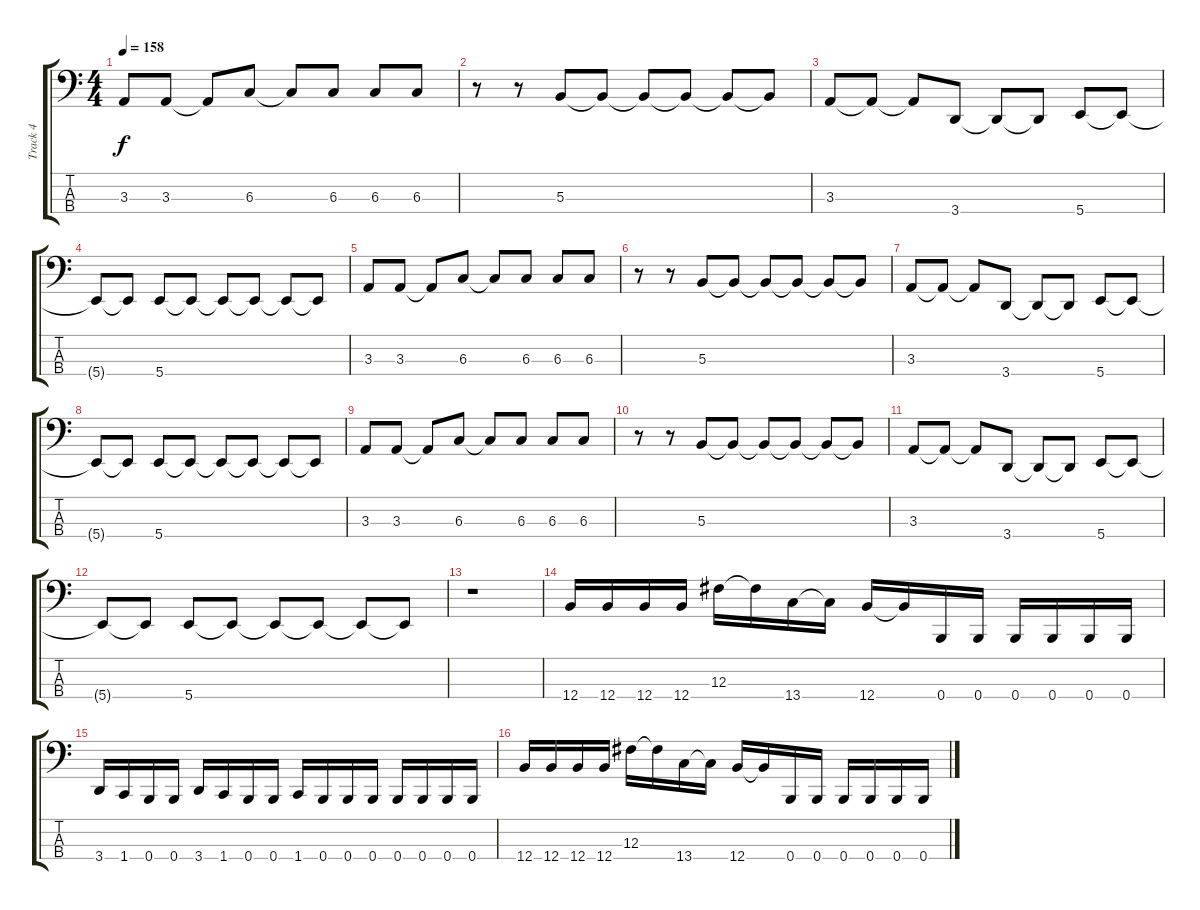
\track ("Track 4" "Track 4") {instrument electricbassfinger}
\staff {score tabs}
\tuning (E2 B1 Gb1 B0) {hide}
\ts (4 4)
\tempo 158
\clef f4
\ks c
3.3.8{dy f} 3.3.8 3.3{t}.8 6.3.8 6.3{t}.8 6.3.8 6.3.8 6.3.8 |
r.8 r.8 5.3.8 5.3{t}.8 5.3{t}.8 5.3{t}.8 5.3{t}.8 5.3{t}.8 |
3.3.8 3.3{t}.8 3.3{t}.8 3.4.8 3.4{t}.8 3.4{t}.8 5.4.8 5.4{t}.8 |
5.4{t}.8 5.4{t}.8 5.4.8 5.4{t}.8 5.4{t}.8 5.4{t}.8 5.4{t}.8 5.4{t}.8 |
3.3.8 3.3.8 3.3{t}.8 6.3.8 6.3{t}.8 6.3.8 6.3.8 6.3.8 |
r.8 r.8 5.3.8 5.3{t}.8 5.3{t}.8 5.3{t}.8 5.3{t}.8 5.3{t}.8 |
3.3.8 3.3{t}.8 3.3{t}.8 3.4.8 3.4{t}.8 3.4{t}.8 5.4.8 5.4{t}.8 |
5.4{t}.8 5.4{t}.8 5.4.8 5.4{t}.8 5.4{t}.8 5.4{t}.8 5.4{t}.8 5.4{t}.8 |
3.3.8 3.3.8 3.3{t}.8 6.3.8 6.3{t}.8 6.3.8 6.3.8 6.3.8 |
r.8 r.8 5.3.8 5.3{t}.8 5.3{t}.8 5.3{t}.8 5.3{t}.8 5.3{t}.8 |
3.3.8 3.3{t}.8 3.3{t}.8 3.4.8 3.4{t}.8 3.4{t}.8 5.4.8 5.4{t}.8 |
5.4{t}.8 5.4{t}.8 5.4.8 5.4{t}.8 5.4{t}.8 5.4{t}.8 5.4{t}.8 5.4{t}.8 |
r.1 |
12.4.16 12.4.16 12.4.16 12.4.16 12.3.16 12.3{t}.16 13.4.16 13.4{t}.16 12.4.16 12.4{t}.16 0.4.16 0.4.16 0.4.16 0.4.16 0.4.16 0.4.16 |
3.4.16 1.4.16 0.4.16 0.4.16 3.4.16 1.4.16 0.4.16 0.4.16 1.4.16 0.4.16 0.4.16 0.4.16 0.4.16 0.4.16 0.4.16 0.4.16 |
12.4.16 12.4.16 12.4.16 12.4.16 12.3.16 12.3{t}.16 13.4.16 13.4{t}.16 12.4.16 12.4{t}.16 0.4.16 0.4.16 0.4.16 0.4.16 0.4.16 0.4.16
